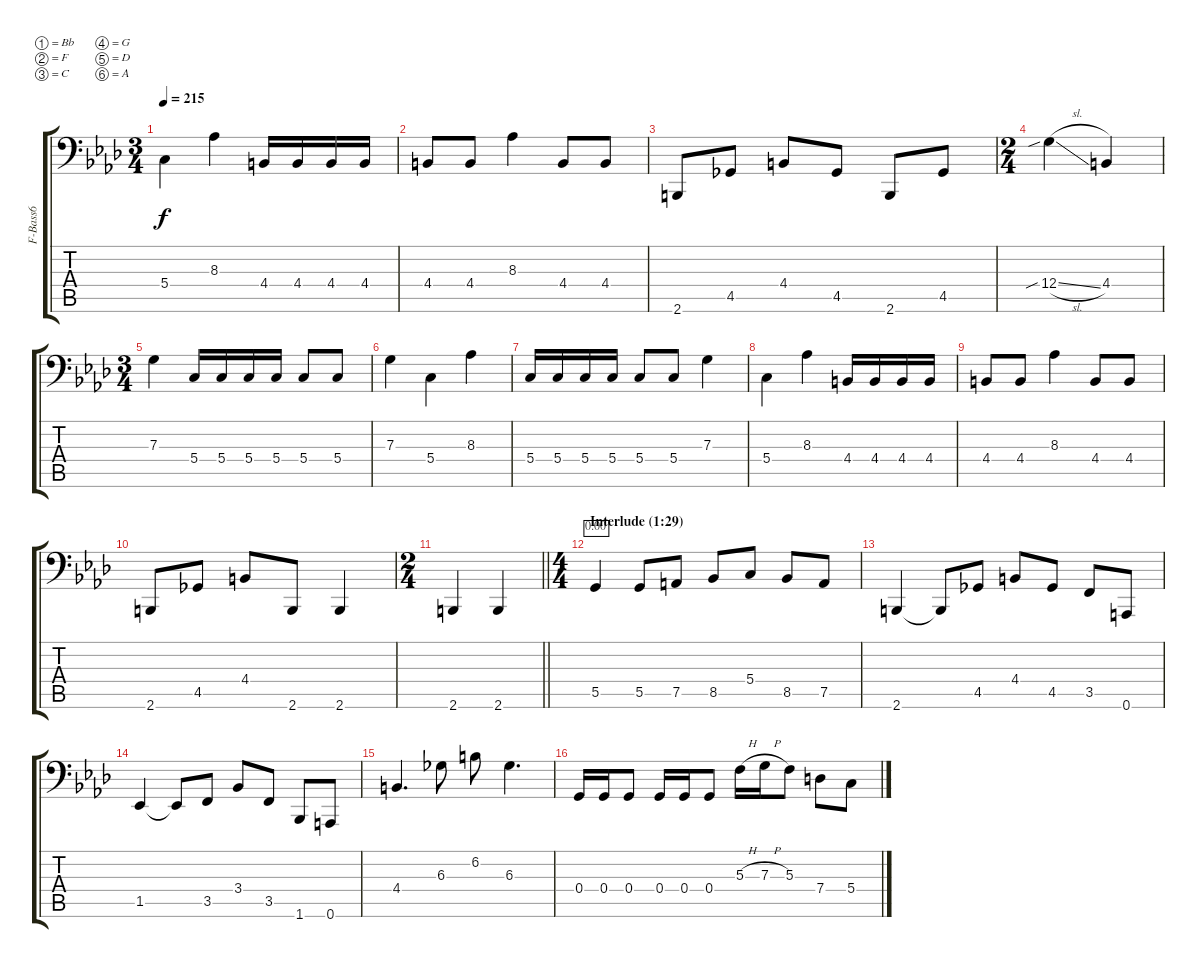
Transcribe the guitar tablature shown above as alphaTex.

\bracketExtendMode groupsimilarinstruments
\otherSystemsTrackNameOrientation horizontal
\track ("Dominic Lapointe" "F-Bass6") {instrument fretlessbass}
\staff {score tabs}
\tuning (Bb2 F2 C2 G1 D1 A0)
\ts (3 4)
\tempo 215
\clef f4
\ks ab
5.4{acc forcenatural}.4{dy f beam Down} 8.3{acc b}.4{beam Down} 4.4{acc #}.16{beam Up} 4.4{acc #}.16{beam Up} 4.4{acc #}.16{beam Up} 4.4{acc #}.16{beam Up} |
4.4{acc #}.8{beam Up} 4.4{acc #}.8{beam Up} 8.3{acc b}.4{beam Down} 4.4{acc #}.8{beam Up} 4.4{acc #}.8{beam Up} |
2.6{acc #}.8{beam Up} 4.5{acc b}.8{beam Up} 4.4{acc #}.8{beam Up} 4.5{acc b}.8{beam Up} 2.6{acc #}.8{beam Up} 4.5{acc b}.8{beam Up} |
\ts (2 4)
\beaming (8 2 2 2 2)
12.4{sib sl acc forcenatural}.4{beam Down} 4.4{acc #}.4{beam Up} |
\ts (3 4)
\beaming (8 2 2 2 2)
7.3{acc forcenatural}.4{beam Down} 5.4{acc forcenatural}.16{beam Up} 5.4{acc forcenatural}.16{beam Up} 5.4{acc forcenatural}.16{beam Up} 5.4{acc forcenatural}.16{beam Up} 5.4{acc forcenatural}.8{beam Up} 5.4{acc forcenatural}.8{beam Up} |
7.3{acc forcenatural}.4{beam Down} 5.4{acc forcenatural}.4{beam Down} 8.3{acc b}.4{beam Down} |
5.4{acc forcenatural}.16{beam Up} 5.4{acc forcenatural}.16{beam Up} 5.4{acc forcenatural}.16{beam Up} 5.4{acc forcenatural}.16{beam Up} 5.4{acc forcenatural}.8{beam Up} 5.4{acc forcenatural}.8{beam Up} 7.3{acc forcenatural}.4{beam Down} |
5.4{acc forcenatural}.4{beam Down} 8.3{acc b}.4{beam Down} 4.4{acc #}.16{beam Up} 4.4{acc #}.16{beam Up} 4.4{acc #}.16{beam Up} 4.4{acc #}.16{beam Up} |
4.4{acc #}.8{beam Up} 4.4{acc #}.8{beam Up} 8.3{acc b}.4{beam Down} 4.4{acc #}.8{beam Up} 4.4{acc #}.8{beam Up} |
2.6{acc #}.8{beam Up} 4.5{acc b}.8{beam Up} 4.4{acc #}.8{beam Up} 2.6{acc #}.8{beam Up} 2.6{acc #}.4{beam Up} |
\ts (2 4)
\beaming (8 2 2 2 2)
\barLineRight lightlight
2.6{acc #}.4{beam Up} 2.6{acc #}.4{beam Up} |
\ts (4 4)
\beaming (8 2 2 2 2)
\section ("" "Interlude (1:29)")
5.5{acc forcenatural}.4{beam Up timer} 5.5{acc forcenatural}.8{beam Up} 7.5{acc forcenatural}.8{beam Up} 8.5{acc forcenatural}.8{beam Up} 5.4{acc forcenatural}.8{beam Up} 8.5{acc forcenatural}.8{beam Up} 7.5{acc forcenatural}.8{beam Up} |
2.6{acc #}.4{beam Up} 2.6{t acc #}.8{beam Up} 4.5{acc b}.8{beam Up} 4.4{acc #}.8{beam Up} 4.5{acc b}.8{beam Up} 3.5{acc forcenatural}.8{beam Up} 0.6{acc forcenatural}.8{beam Up} |
1.5{acc forcenatural}.4{beam Up} 1.5{t acc forcenatural}.8{beam Up} 3.5{acc forcenatural}.8{beam Up} 3.4{acc forcenatural}.8{beam Up} 3.5{acc forcenatural}.8{beam Up} 1.6{acc forcenatural}.8{beam Up} 0.6{acc forcenatural}.8{beam Up} |
4.4{acc #}.4{d beam Up} 6.3{acc b}.8{beam Down} 6.2{acc #}.8{beam Down} 6.3{acc b}.4{d beam Down} |
0.4{acc forcenatural}.16{beam Up} 0.4{acc forcenatural}.16{beam Up} 0.4{acc forcenatural}.8{beam Up} 0.4{acc forcenatural}.16{beam Up} 0.4{acc forcenatural}.16{beam Up} 0.4{acc forcenatural}.8{beam Up} 5.3{h acc forcenatural}.16{beam Down} 7.3{h acc forcenatural}.16{beam Down} 5.3{acc forcenatural}.8{beam Down} 7.4{acc forcenatural}.8{beam Down} 5.4{acc forcenatural}.8{beam Down}
